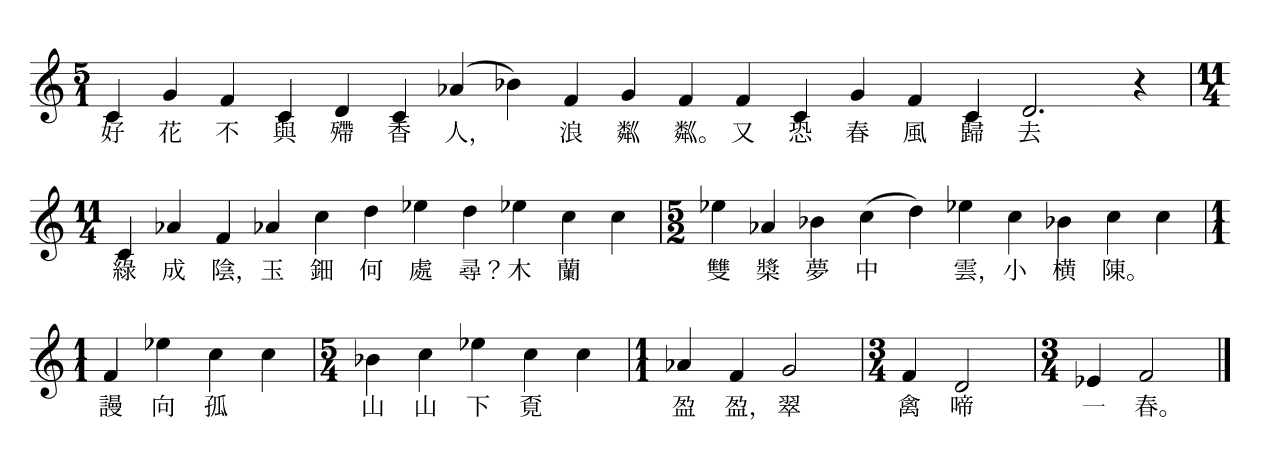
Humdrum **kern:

**kern	**text
*part1	*part1
*staff1	*staff1
*M5/1	*
=	=
4c	好
4g	花
4f	不
4c	與
4d	殢
4c	香
(4a-X	人，
4b-X)	.
4f	浪
4g	粼
4f	粼。
4f	又
4c	恐
4g	春
4f	風
4c	歸
2.d	去
4r	.
=	=
*M11/4	*
4c	綠
4a-X	成
4f	陰，
4a-X	玉
4cc	鈿
4dd	何
4ee-X	處
4dd	尋？
4ee-X	木
4cc	蘭
4cc	.
=	=
*M5/2	*
4ee-X	雙
4a-X	槳
4b-X	夢
(4cc	中
4dd)	.
4ee-X	雲，
4cc	小
4b-X	横
4cc	陳。
4cc	.
=	=
*M1/1	*
4f	謾
4ee-X	向
4cc	孤
4cc	.
=	=
*M5/4	*
4b-X	山
4cc	山
4ee-X	下
4cc	覔
4cc	.
=	=
*M1/1	*
4a-X	盈
4f	盈，
2g	翠
=	=
*M3/4	*
4f	禽
2d	啼
=	=
*M3/4	*
4e-X	一
2f	春。
==	==
*-	*-
